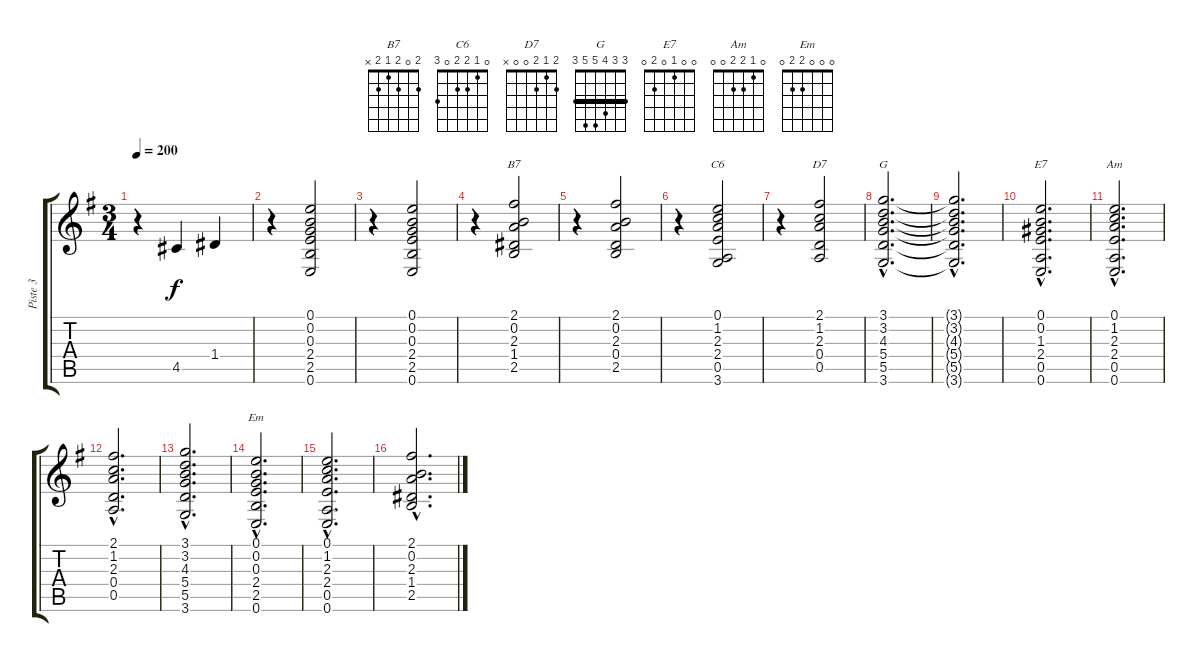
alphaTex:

\track ("Piste 3" "Piste 3") {instrument acousticguitarnylon}
\staff {score tabs}
\tuning (E4 B3 G3 D3 A2 E2) {hide}
\chord ("B7" 2 0 2 1 2 x)
\chord ("C6" 0 1 2 2 0 3)
\chord ("D7" 2 1 2 0 0 x)
\chord ("G" 3 3 4 5 5 3) {barre 3}
\chord ("E7" 0 0 1 0 2 0)
\chord ("Am" 0 1 2 2 0 0)
\chord ("Em" 0 0 0 2 2 0)
\ts (3 4)
\tempo 200
\clef g2
\ks g
r.4{dy f} 4.5.4 1.4.4 |
r.4 (0.1 0.2 0.3 2.4 2.5 0.6).2 |
r.4 (0.1 0.2 0.3 2.4 2.5 0.6).2 |
r.4 (2.1 0.2 2.3 1.4 2.5).2{ch "B7"} |
r.4 (2.1 0.2 2.3 0.4 2.5).2 |
r.4 (0.1 1.2 2.3 2.4 0.5 3.6).2{ch "C6"} |
r.4 (2.1 1.2 2.3 0.4 0.5).2{ch "D7"} |
(3.1{hac} 3.2{hac} 4.3{hac} 5.4{hac} 5.5{hac} 3.6{hac}).2{d ch "G"} |
(3.1{hac t} 3.2{hac t} 4.3{hac t} 5.4{hac t} 5.5{hac t} 3.6{hac t}).2{d} |
(0.1{hac} 0.2{hac} 1.3{hac} 2.4{hac} 0.5{hac} 0.6{hac}).2{d ch "E7"} |
(0.1{hac} 1.2{hac} 2.3{hac} 2.4{hac} 0.5{hac} 0.6{hac}).2{d ch "Am"} |
(2.1{hac} 1.2{hac} 2.3{hac} 0.4{hac} 0.5{hac}).2{d} |
(3.1{hac} 3.2{hac} 4.3{hac} 5.4{hac} 5.5{hac} 3.6{hac}).2{d} |
(0.1{hac} 0.2{hac} 0.3{hac} 2.4{hac} 2.5{hac} 0.6{hac}).2{d ch "Em"} |
(0.1{hac} 1.2{hac} 2.3{hac} 2.4{hac} 0.5{hac} 0.6{hac}).2{d} |
(2.1{hac} 0.2{hac} 2.3{hac} 1.4{hac} 2.5{hac}).2{d}
